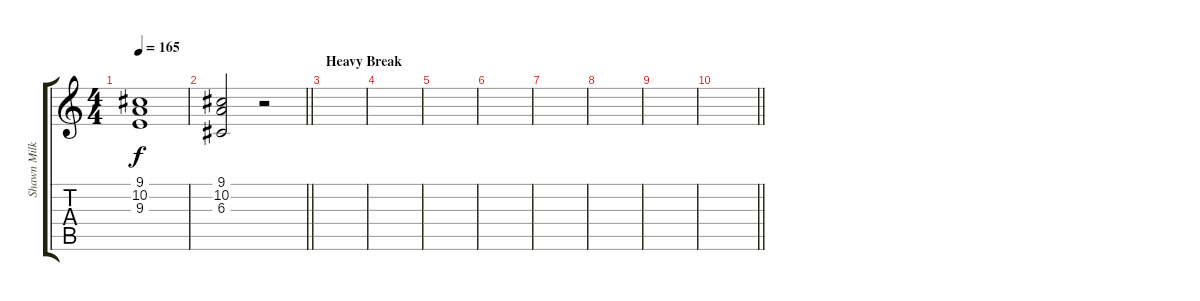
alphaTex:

\track ("Shawn Milke (Studio) [Piano]" "Shawn Milk") {instrument brightacousticpiano}
\staff {score tabs}
\tuning (E4 B3 G3 D3 A2 E2) {hide}
\ts (4 4)
\tempo 165
\clef g2
\ks c
(9.1 10.2 9.3).1{dy f} |
\barLineRight lightlight
(9.1 10.2 6.3).2 r.2 |
\section ("" "Heavy Break")
|
|
|
|
|
|
|
\barLineRight lightlight
